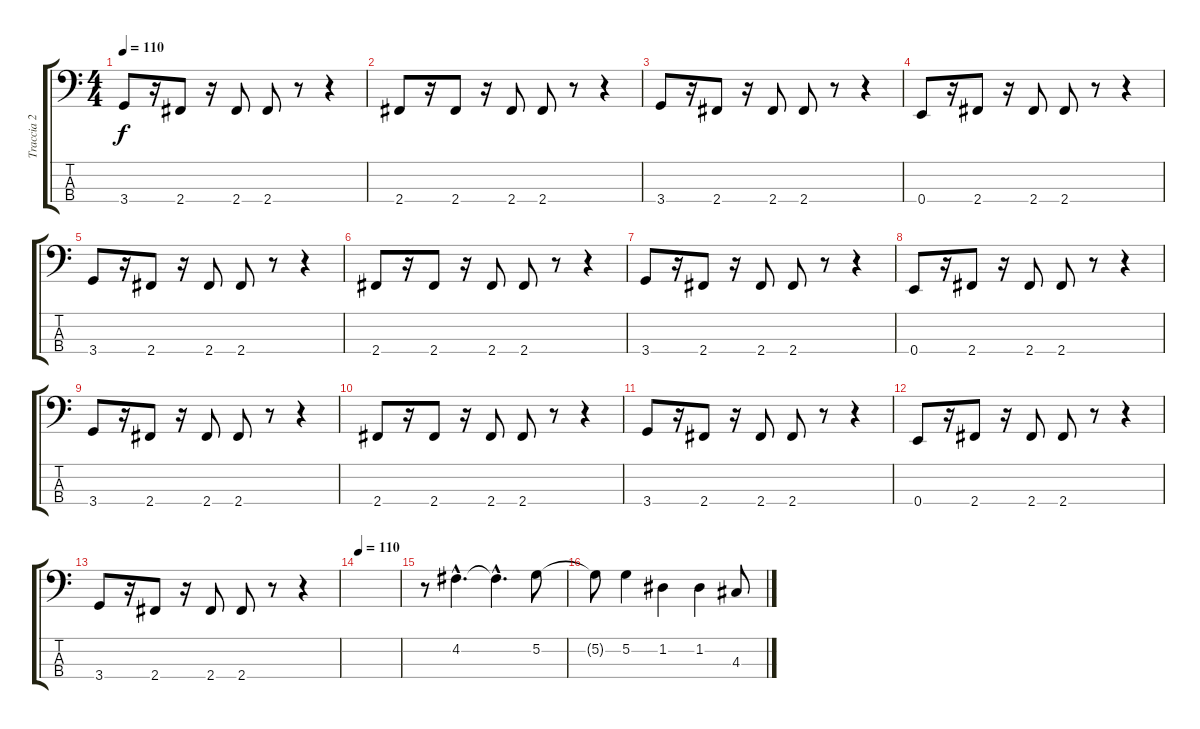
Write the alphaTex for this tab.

\track ("Traccia 2" "Traccia 2") {instrument electricbassfinger}
\staff {score tabs}
\tuning (G2 D2 A1 E1) {hide}
\ts (4 4)
\tempo 110
\clef f4
\ks c
3.4.8{dy f} r.16 2.4.8 r.16 2.4.8 2.4.8 r.8 r.4 |
2.4.8 r.16 2.4.8 r.16 2.4.8 2.4.8 r.8 r.4 |
3.4.8 r.16 2.4.8 r.16 2.4.8 2.4.8 r.8 r.4 |
0.4.8 r.16 2.4.8 r.16 2.4.8 2.4.8 r.8 r.4 |
3.4.8 r.16 2.4.8 r.16 2.4.8 2.4.8 r.8 r.4 |
2.4.8 r.16 2.4.8 r.16 2.4.8 2.4.8 r.8 r.4 |
3.4.8 r.16 2.4.8 r.16 2.4.8 2.4.8 r.8 r.4 |
0.4.8 r.16 2.4.8 r.16 2.4.8 2.4.8 r.8 r.4 |
3.4.8 r.16 2.4.8 r.16 2.4.8 2.4.8 r.8 r.4 |
2.4.8 r.16 2.4.8 r.16 2.4.8 2.4.8 r.8 r.4 |
3.4.8 r.16 2.4.8 r.16 2.4.8 2.4.8 r.8 r.4 |
0.4.8 r.16 2.4.8 r.16 2.4.8 2.4.8 r.8 r.4 |
3.4.8 r.16 2.4.8 r.16 2.4.8 2.4.8 r.8 r.4 |
\tempo 110
|
r.8 4.2{hac}.4{d} 4.2{hac t}.4{d} 5.2.8 |
5.2{t}.8 5.2.4 1.2.4 1.2.4 4.3.8
